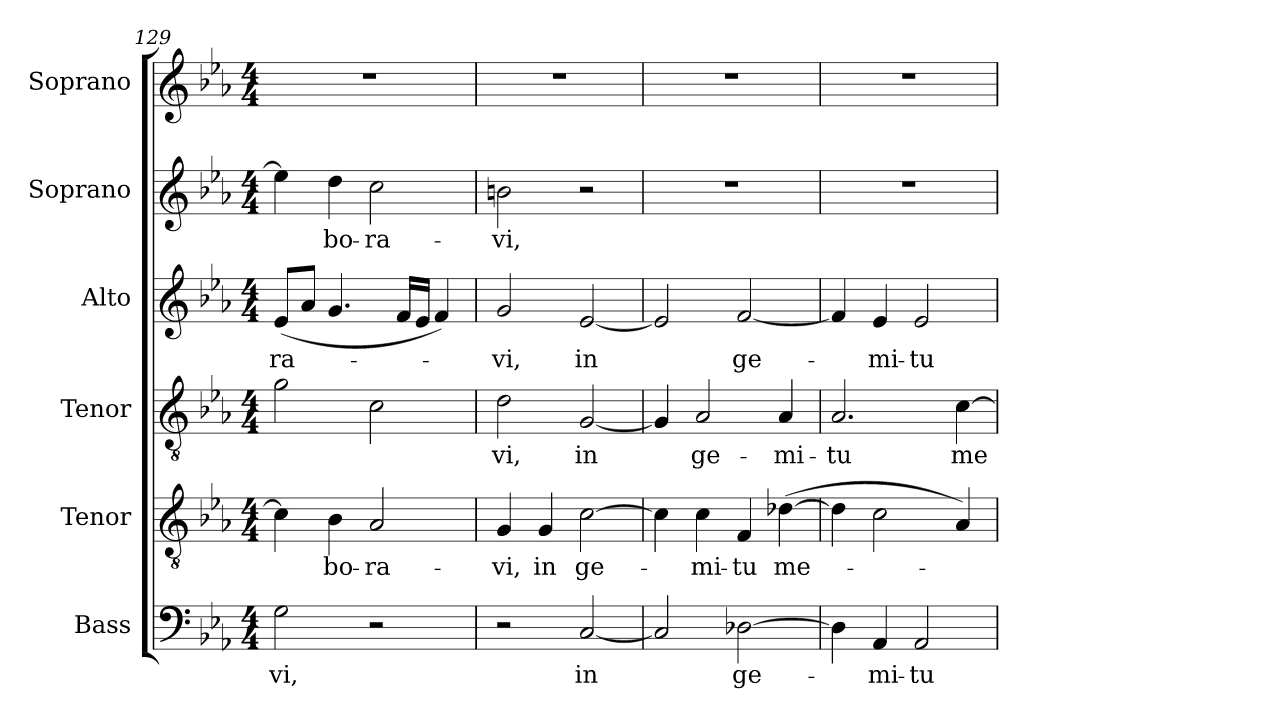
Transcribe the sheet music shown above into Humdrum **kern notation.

**kern	**text	**kern	**text	**kern	**text	**kern	**text	**kern	**text	**kern
*part6	*part6	*part5	*part5	*part4	*part4	*part3	*part3	*part2	*part2	*part1
*staff6	*staff6	*staff5	*staff5	*staff4	*staff4	*staff3	*staff3	*staff2	*staff2	*staff1
*I"Bass	*	*I"Tenor	*	*I"Tenor	*	*I"Alto	*	*I"Soprano	*	*I"Soprano
*I'B	*	*I'T	*	*I'T	*	*I'A	*	*I'S	*	*I'S
*clefF4	*	*clefGv2	*	*clefGv2	*	*clefG2	*	*clefG2	*	*clefG2
*	*	*ITrd7c12	*	*ITrd7c12	*	*	*	*	*	*
*k[b-e-a-]	*	*k[b-e-a-]	*	*k[b-e-a-]	*	*k[b-e-a-]	*	*k[b-e-a-]	*	*k[b-e-a-]
*E-:	*	*E-:	*	*E-:	*	*E-:	*	*E-:	*	*E-:
*M4/4	*	*M4/4	*	*M4/4	*	*M4/4	*	*M4/4	*	*M4/4
=129	=129	=129	=129	=129	=129	=129	=129	=129	=129	=129
!	!LO:LY:b:color=#000000	!	!	!	!	!	!	!	!	!
!	!	!	!	!	!	!	!LO:LY:b:color=#000000	!	!	!
2Gi\	-vi,	4Ci\]	.	2Gi\	.	(8e-i/L	-ra-	4ee-i\]	.	1r
.	.	.	.	.	.	8a-i/J	.	.	.	.
!	!	!	!LO:LY:b:color=#000000	!	!	!	!	!	!	!
!	!	!	!	!	!	!	!	!	!LO:LY:b:color=#000000	!
.	.	4BB-i\	-bo-	.	.	4.gi/	.	4ddi\	-bo-	.
!	!	!	!LO:LY:b:color=#000000	!	!	!	!	!	!	!
!	!	!	!	!	!	!	!	!	!LO:LY:b:color=#000000	!
2r	.	2AA-i/	-ra-	2Ci\	.	.	.	2cci\	-ra-	.
.	.	.	.	.	.	16fi/LL	.	.	.	.
.	.	.	.	.	.	16e-i/JJ	.	.	.	.
.	.	.	.	.	.	4fi/)	.	.	.	.
=130	=130	=130	=130	=130	=130	=130	=130	=130	=130	=130
!	!	!	!LO:LY:b:color=#000000	!	!	!	!	!	!	!
!	!	!	!	!	!LO:LY:b:color=#000000	!	!	!	!	!
!	!	!	!	!	!	!	!LO:LY:b:color=#000000	!	!	!
!	!	!	!	!	!	!	!	!	!LO:LY:b:color=#000000	!
2r	.	4GGi/	-vi,	2Di\	-vi,	2gi/	-vi,	2bni\	-vi,	1r
!	!	!	!LO:LY:b:color=#000000	!	!	!	!	!	!	!
.	.	4GGi/	in	.	.	.	.	.	.	.
!	!LO:LY:b:color=#000000	!	!	!	!	!	!	!	!	!
!	!	!	!LO:LY:b:color=#000000	!	!	!	!	!	!	!
!	!	!	!	!	!LO:LY:b:color=#000000	!	!	!	!	!
!	!	!	!	!	!	!	!LO:LY:b:color=#000000	!	!	!
[2Ci/	in	[2Ci\	ge-	[2GGi/	in	[2e-i/	in	2r	.	.
!!LO:LB:g=z
=131	=131	=131	=131	=131	=131	=131	=131	=131	=131	=131
2Ci/]	.	4Ci\]	.	4GGi/]	.	2e-i/]	.	1r	.	1r
!	!	!	!LO:LY:b:color=#000000	!	!	!	!	!	!	!
!	!	!	!	!	!LO:LY:b:color=#000000	!	!	!	!	!
.	.	4Ci\	-mi-	2AA-i/	ge-	.	.	.	.	.
!	!LO:LY:b:color=#000000	!	!	!	!	!	!	!	!	!
!	!	!	!LO:LY:b:color=#000000	!	!	!	!	!	!	!
!	!	!	!	!	!	!	!LO:LY:b:color=#000000	!	!	!
[2D-Xi\	ge-	4FFi/	-tu	.	.	[2fi/	ge-	.	.	.
!	!	!	!LO:LY:b:color=#000000	!	!	!	!	!	!	!
!	!	!	!	!	!LO:LY:b:color=#000000	!	!	!	!	!
.	.	([4D-Xi\	me-	4AA-i/	-mi-	.	.	.	.	.
=132	=132	=132	=132	=132	=132	=132	=132	=132	=132	=132
!	!	!	!	!	!LO:LY:b:color=#000000	!	!	!	!	!
4D-i\]	.	4D-i\]	.	2.AA-i/	-tu	4fi/]	.	1r	.	1r
!	!LO:LY:b:color=#000000	!	!	!	!	!	!	!	!	!
!	!	!	!	!	!	!	!LO:LY:b:color=#000000	!	!	!
4AA-i/	-mi-	2Ci\	.	.	.	4e-i/	-mi-	.	.	.
!	!LO:LY:b:color=#000000	!	!	!	!	!	!	!	!	!
!	!	!	!	!	!	!	!LO:LY:b:color=#000000	!	!	!
2AA-i/	-tu	.	.	.	.	2e-i/	-tu	.	.	.
!	!	!	!	!	!LO:LY:b:color=#000000	!	!	!	!	!
.	.	4AA-i/)	.	[4Ci\	me-	.	.	.	.	.
=	=	=	=	=	=	=	=	=	=	=
*-	*-	*-	*-	*-	*-	*-	*-	*-	*-	*-
